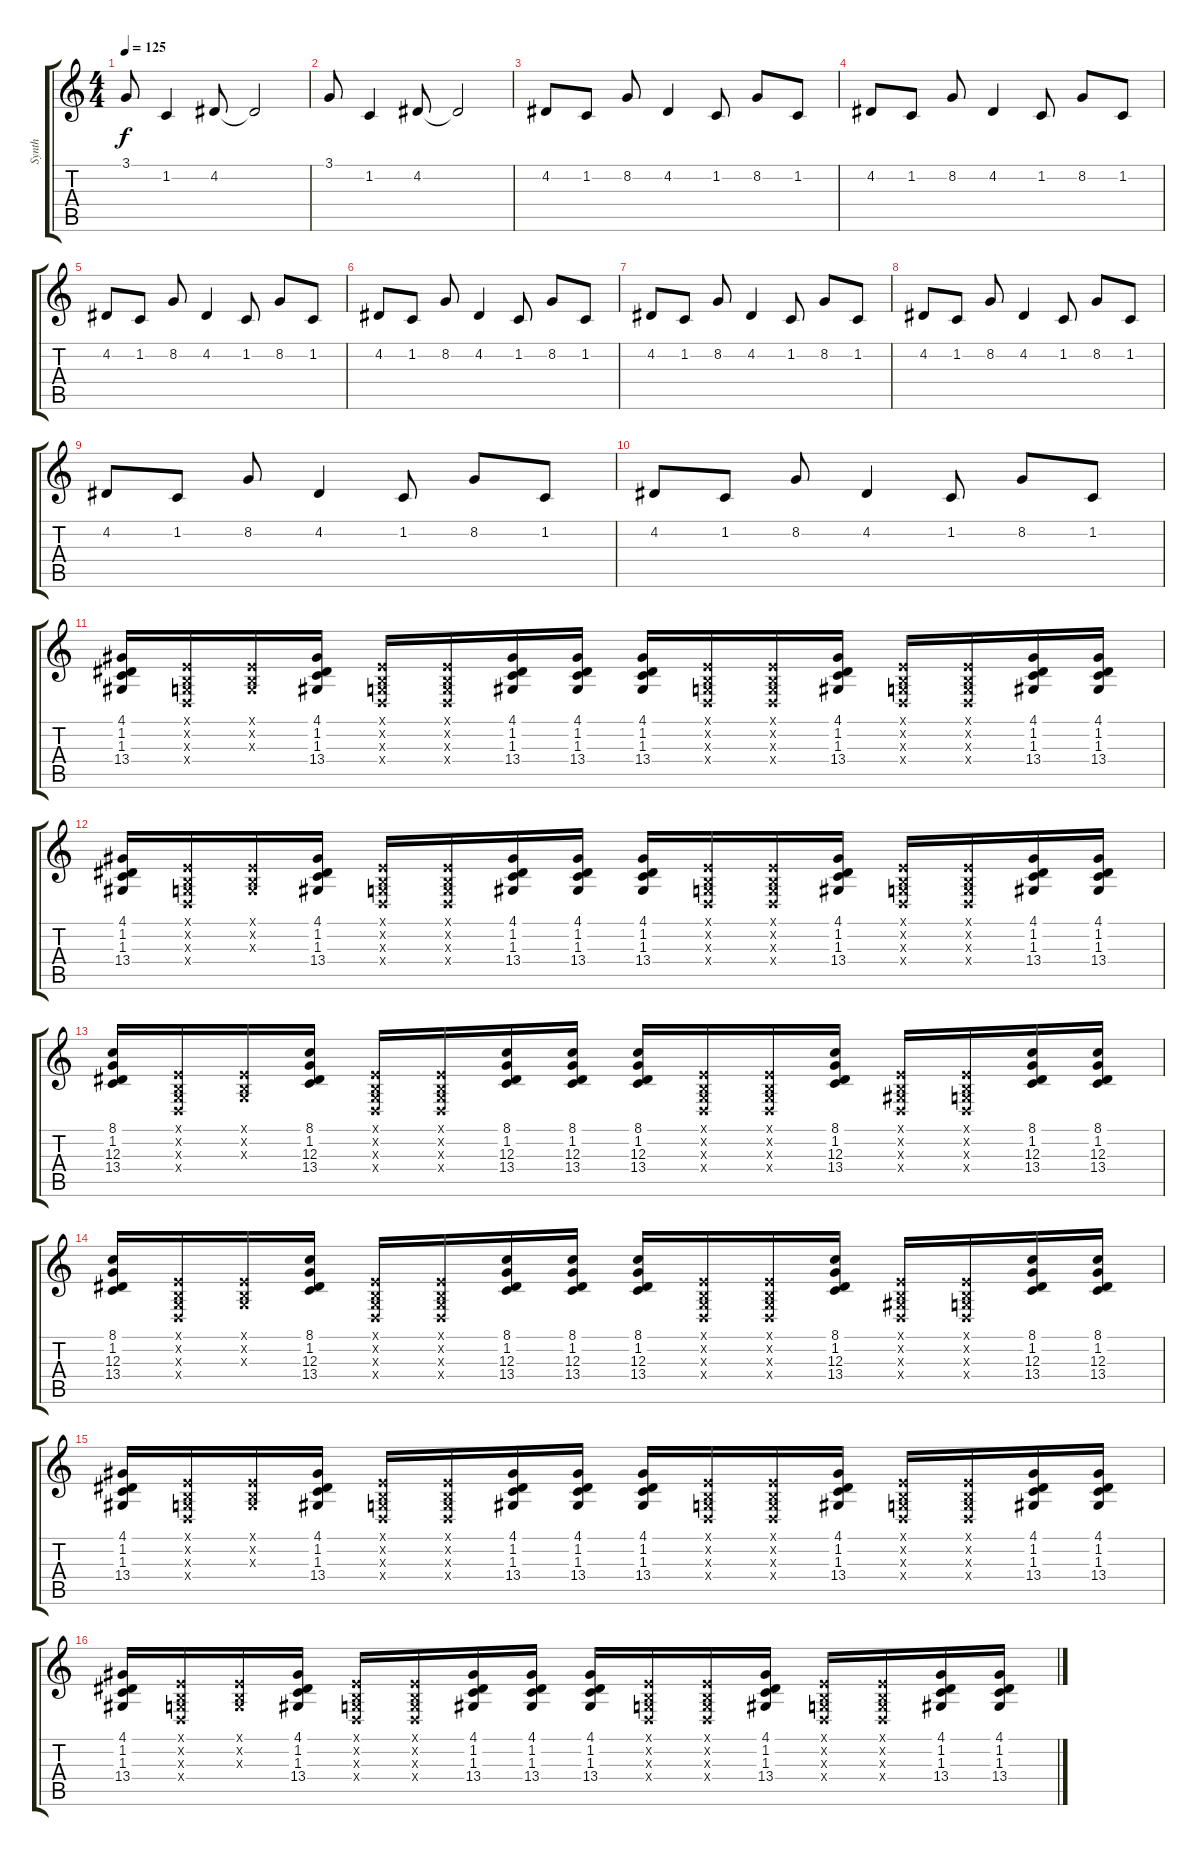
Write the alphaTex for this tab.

\track ("Synth" "Synth") {instrument lead2sawtooth}
\staff {score tabs}
\tuning (E4 B3 G3 D3 A2 E2) {hide}
\ts (4 4)
\tempo 125
\clef g2
\ks c
3.1.8{dy f} 1.2.4 4.2.8 4.2{t}.2 |
3.1.8 1.2.4 4.2.8 4.2{t}.2 |
4.2.8{instrument pad7halo} 1.2.8 8.2.8 4.2.4 1.2.8 8.2.8 1.2.8 |
4.2.8{instrument pad7halo} 1.2.8 8.2.8 4.2.4 1.2.8 8.2.8 1.2.8 |
4.2.8{instrument pad7halo} 1.2.8 8.2.8 4.2.4 1.2.8 8.2.8 1.2.8 |
4.2.8{instrument pad7halo} 1.2.8 8.2.8 4.2.4 1.2.8 8.2.8 1.2.8 |
4.2.8{instrument pad7halo} 1.2.8 8.2.8 4.2.4 1.2.8 8.2.8 1.2.8 |
4.2.8{instrument pad7halo} 1.2.8 8.2.8 4.2.4 1.2.8 8.2.8 1.2.8 |
4.2.8{instrument pad7halo} 1.2.8 8.2.8 4.2.4 1.2.8 8.2.8 1.2.8 |
4.2.8{instrument pad7halo} 1.2.8 8.2.8 4.2.4 1.2.8 8.2.8 1.2.8 |
(4.1 1.2 1.3 13.4).16{volume 9 instrument lead2sawtooth} (0.1{x} 0.2{x} 0.3{x} 0.4{x}).16 (0.1{x} 0.2{x} 0.3{x}).16 (4.1 1.2 1.3 13.4).16 (0.1{x} 0.2{x} 0.3{x} 0.4{x}).16 (0.1{x} 0.2{x} 0.3{x} 0.4{x}).16 (4.1 1.2 1.3 13.4).16 (4.1 1.2 1.3 13.4).16 (4.1 1.2 1.3 13.4).16 (0.1{x} 0.2{x} 0.3{x} 0.4{x}).16 (0.1{x} 0.2{x} 0.3{x} 0.4{x}).16 (4.1 1.2 1.3 13.4).16 (0.1{x} 0.2{x} 0.3{x} 0.4{x}).16 (0.1{x} 0.2{x} 0.3{x} 0.4{x}).16 (4.1 1.2 1.3 13.4).16 (4.1 1.2 1.3 13.4).16 |
(4.1 1.2 1.3 13.4).16{volume 9 instrument lead2sawtooth} (0.1{x} 0.2{x} 0.3{x} 0.4{x}).16 (0.1{x} 0.2{x} 0.3{x}).16 (4.1 1.2 1.3 13.4).16 (0.1{x} 0.2{x} 0.3{x} 0.4{x}).16 (0.1{x} 0.2{x} 0.3{x} 0.4{x}).16 (4.1 1.2 1.3 13.4).16 (4.1 1.2 1.3 13.4).16 (4.1 1.2 1.3 13.4).16 (0.1{x} 0.2{x} 0.3{x} 0.4{x}).16 (0.1{x} 0.2{x} 0.3{x} 0.4{x}).16 (4.1 1.2 1.3 13.4).16 (0.1{x} 0.2{x} 0.3{x} 0.4{x}).16 (0.1{x} 0.2{x} 0.3{x} 0.4{x}).16 (4.1 1.2 1.3 13.4).16 (4.1 1.2 1.3 13.4).16 |
(8.1 1.2 12.3 13.4).16{volume 9 instrument lead2sawtooth} (0.1{x} 0.2{x} 0.3{x} 0.4{x}).16 (0.1{x} 0.2{x} 0.3{x}).16 (8.1 1.2 12.3 13.4).16 (0.1{x} 0.2{x} 0.3{x} 0.4{x}).16 (0.1{x} 0.2{x} 0.3{x} 0.4{x}).16 (8.1 1.2 12.3 13.4).16 (8.1 1.2 12.3 13.4).16 (8.1 1.2 12.3 13.4).16 (0.1{x} 0.2{x} 0.3{x} 0.4{x}).16 (0.1{x} 0.2{x} 0.3{x} 0.4{x}).16 (8.1 1.2 12.3 13.4).16 (0.1{x} 0.2{x} 1.3{x} 0.4{x}).16 (0.1{x} 0.2{x} 0.3{x} 0.4{x}).16 (8.1 1.2 12.3 13.4).16 (8.1 1.2 12.3 13.4).16 |
(8.1 1.2 12.3 13.4).16{volume 9 instrument lead2sawtooth} (0.1{x} 0.2{x} 0.3{x} 0.4{x}).16 (0.1{x} 0.2{x} 0.3{x}).16 (8.1 1.2 12.3 13.4).16 (0.1{x} 0.2{x} 0.3{x} 0.4{x}).16 (0.1{x} 0.2{x} 0.3{x} 0.4{x}).16 (8.1 1.2 12.3 13.4).16 (8.1 1.2 12.3 13.4).16 (8.1 1.2 12.3 13.4).16 (0.1{x} 0.2{x} 0.3{x} 0.4{x}).16 (0.1{x} 0.2{x} 0.3{x} 0.4{x}).16 (8.1 1.2 12.3 13.4).16 (0.1{x} 0.2{x} 1.3{x} 0.4{x}).16 (0.1{x} 0.2{x} 0.3{x} 0.4{x}).16 (8.1 1.2 12.3 13.4).16 (8.1 1.2 12.3 13.4).16 |
(4.1 1.2 1.3 13.4).16{volume 9 instrument lead2sawtooth} (0.1{x} 0.2{x} 0.3{x} 0.4{x}).16 (0.1{x} 0.2{x} 0.3{x}).16 (4.1 1.2 1.3 13.4).16 (0.1{x} 0.2{x} 0.3{x} 0.4{x}).16 (0.1{x} 0.2{x} 0.3{x} 0.4{x}).16 (4.1 1.2 1.3 13.4).16 (4.1 1.2 1.3 13.4).16 (4.1 1.2 1.3 13.4).16 (0.1{x} 0.2{x} 0.3{x} 0.4{x}).16 (0.1{x} 0.2{x} 0.3{x} 0.4{x}).16 (4.1 1.2 1.3 13.4).16 (0.1{x} 0.2{x} 0.3{x} 0.4{x}).16 (0.1{x} 0.2{x} 0.3{x} 0.4{x}).16 (4.1 1.2 1.3 13.4).16 (4.1 1.2 1.3 13.4).16 |
(4.1 1.2 1.3 13.4).16{volume 9 instrument lead2sawtooth} (0.1{x} 0.2{x} 0.3{x} 0.4{x}).16 (0.1{x} 0.2{x} 0.3{x}).16 (4.1 1.2 1.3 13.4).16 (0.1{x} 0.2{x} 0.3{x} 0.4{x}).16 (0.1{x} 0.2{x} 0.3{x} 0.4{x}).16 (4.1 1.2 1.3 13.4).16 (4.1 1.2 1.3 13.4).16 (4.1 1.2 1.3 13.4).16 (0.1{x} 0.2{x} 0.3{x} 0.4{x}).16 (0.1{x} 0.2{x} 0.3{x} 0.4{x}).16 (4.1 1.2 1.3 13.4).16 (0.1{x} 0.2{x} 0.3{x} 0.4{x}).16 (0.1{x} 0.2{x} 0.3{x} 0.4{x}).16 (4.1 1.2 1.3 13.4).16 (4.1 1.2 1.3 13.4).16
